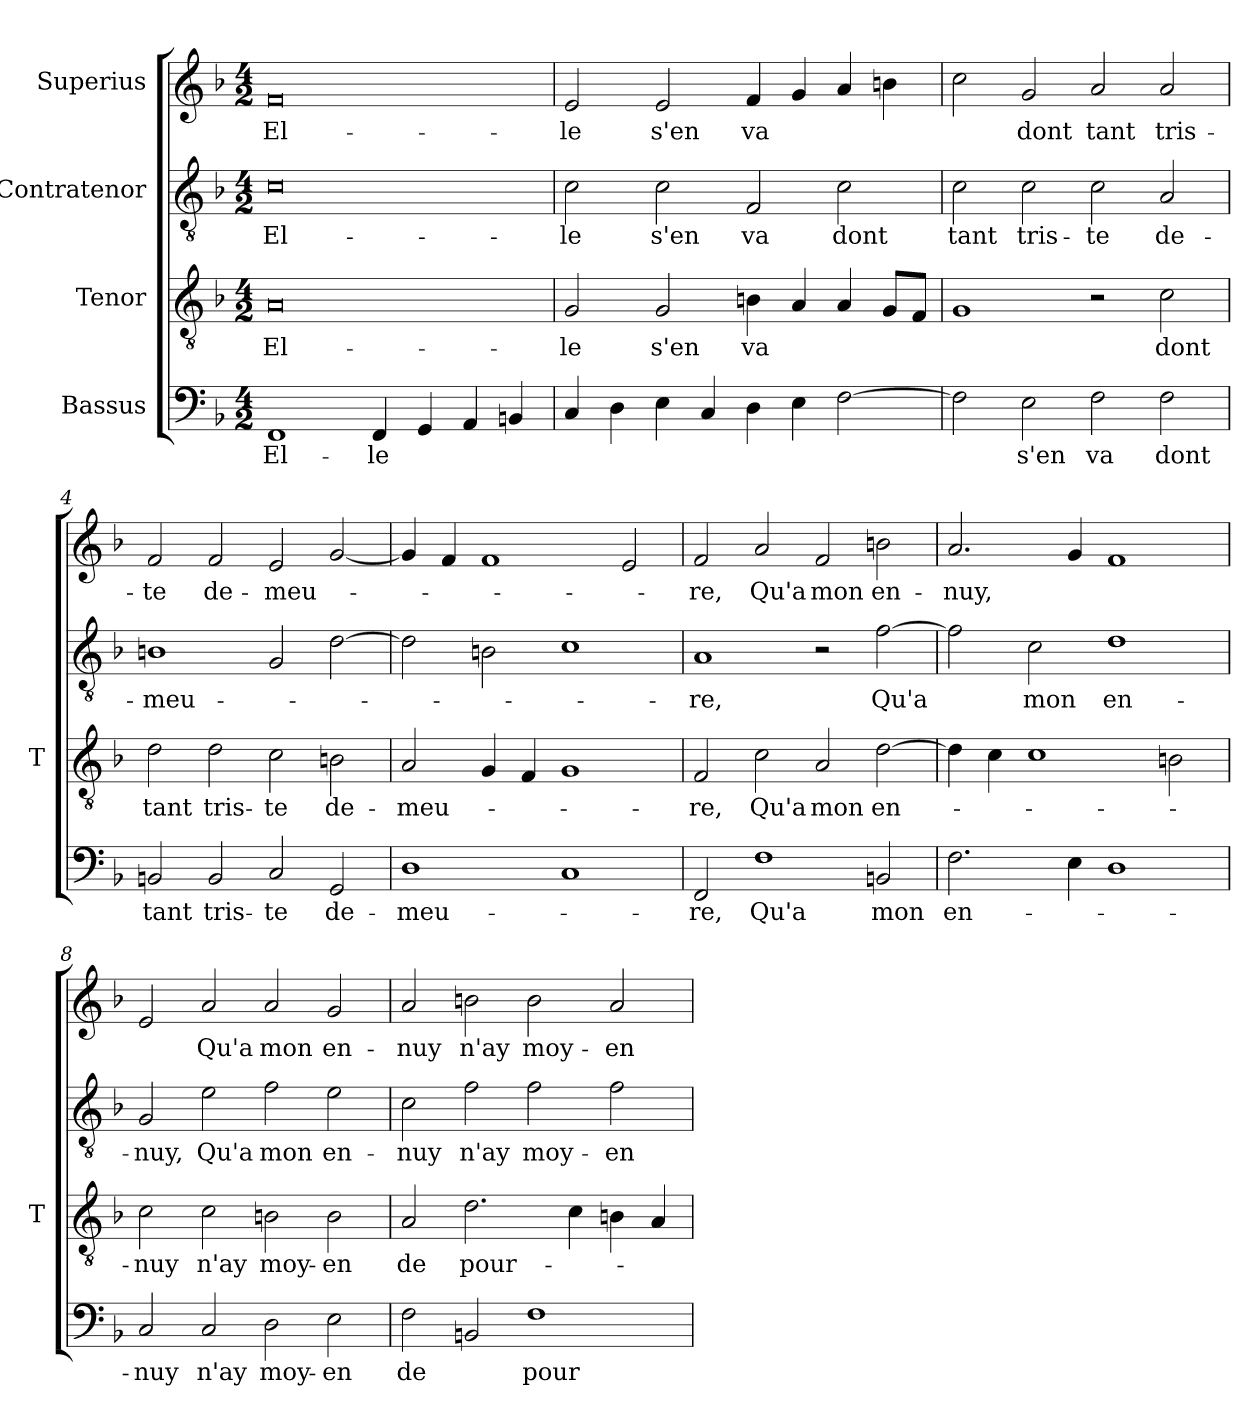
**kern	**text	**kern	**text	**kern	**text	**kern	**text
*part4	*part4	*part3	*part3	*part2	*part2	*part1	*part1
*staff4	*staff4	*staff3	*staff3	*staff2	*staff2	*staff1	*staff1
*I"Bassus	*	*I"Tenor	*	*I"Contratenor	*	*I"Superius	*
*	*	*I'T	*	*	*	*	*
*clefF4	*	*clefGv2	*	*clefGv2	*	*clefG2	*
*k[b-]	*	*k[b-]	*	*k[b-]	*	*k[b-]	*
*M4/2	*	*M4/2	*	*M4/2	*	*M4/2	*
=1	=1	=1	=1	=1	=1	=1	=1
1FF	El-	0A	El-	0c	El-	0f	El-
4FF	-le	.	.	.	.	.	.
4GG	.	.	.	.	.	.	.
4AA	.	.	.	.	.	.	.
4BBn	.	.	.	.	.	.	.
=2	=2	=2	=2	=2	=2	=2	=2
4C	.	2G	-le	2c	-le	2e	-le
4D	.	.	.	.	.	.	.
4E	.	2G	-s'en	2c	-s'en	2e	-s'en
4C	.	.	.	.	.	.	.
4D	.	4B	-va	2F	-va	4f	-va
4E	.	4A	.	.	.	4g	.
[2F	.	4A	.	2c	-dont	4a	.
.	.	8GL	.	.	.	4bn	.
.	.	8FJ	.	.	.	.	.
=3	=3	=3	=3	=3	=3	=3	=3
2F]	.	1G	.	2c	-tant	2cc	.
2E	-s'en	.	.	2c	tris-	2g	-dont
2F	-va	2r	.	2c	-te	2a	-tant
2F	-dont	2c	-dont	2A	de-	2a	tris-
=4	=4	=4	=4	=4	=4	=4	=4
2BBn	-tant	2d	-tant	1Bn	meu-	2f	-te
2BB	tris-	2d	tris-	.	.	2f	de-
2C	-te	2c	-te	2G	.	2e	meu-
2GG	de-	2B	de-	[2d	.	[2g	.
=5	=5	=5	=5	=5	=5	=5	=5
1D	meu-	2A	meu-	2d]	.	4g]	.
.	.	.	.	.	.	4f	.
.	.	4G	.	2Bn	.	1f	.
.	.	4F	.	.	.	.	.
1C	.	1G	.	1c	.	.	.
.	.	.	.	.	.	2e	.
=6	=6	=6	=6	=6	=6	=6	=6
2FF	-re,	2F	-re,	1A	-re,	2f	-re,
1F	-Qu'a	2c	-Qu'a	.	.	2a	-Qu'a
.	.	2A	-mon	2r	.	2f	-mon
2BBn	-mon	[2d	en-	[2f	-Qu'a	2bn	en-
=7	=7	=7	=7	=7	=7	=7	=7
2.F	en-	4d]	.	2f]	.	2.a	-nuy,
.	.	4c	.	.	.	.	.
.	.	1c	.	2c	-mon	.	.
4E	.	.	.	.	.	4g	.
1D	.	.	.	1d	en-	1f	.
.	.	2Bn	.	.	.	.	.
=8	=8	=8	=8	=8	=8	=8	=8
2C	-nuy	2c	-nuy	2G	-nuy,	2e	.
2C	-n'ay	2c	-n'ay	2e	-Qu'a	2a	-Qu'a
2D	moy-	2B	moy-	2f	-mon	2a	-mon
2E	-en	2B	-en	2e	en-	2g	en-
=9	=9	=9	=9	=9	=9	=9	=9
2F	-de	2A	-de	2c	-nuy	2a	-nuy
2BBn	.	2.d	pour-	2f	-n'ay	2bn	-n'ay
1F	pour-	.	.	2f	moy-	2b	moy-
.	.	4c	.	.	.	.	.
.	.	4B	.	2f	-en	2a	-en
.	.	4A	.	.	.	.	.
=	=	=	=	=	=	=	=
*-	*-	*-	*-	*-	*-	*-	*-
